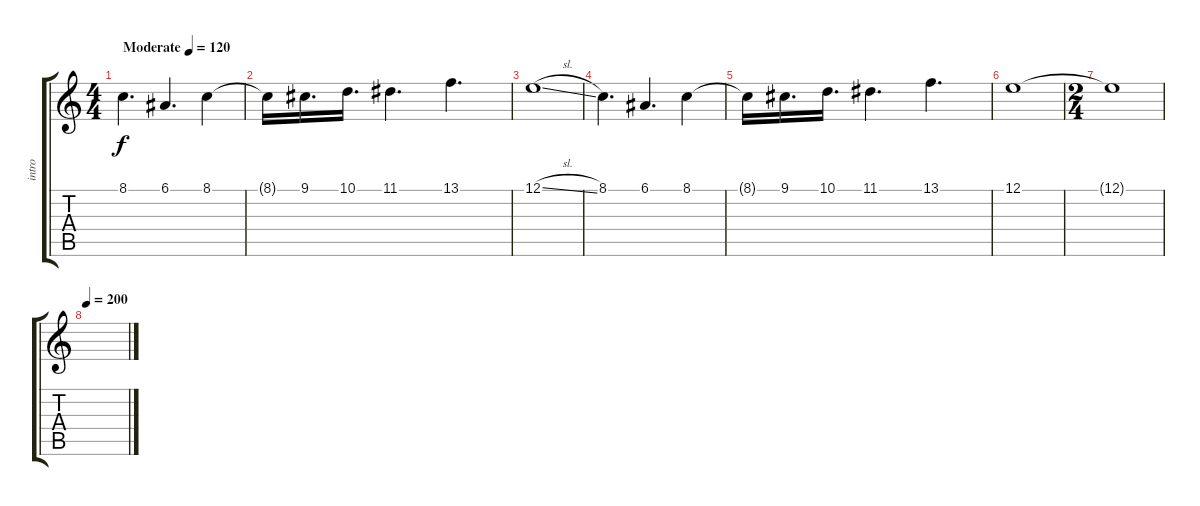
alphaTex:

\track ("intro" "intro") {instrument choiraahs}
\staff {score tabs}
\tuning (E4 B3 G3 D3 A2 E2) {hide}
\ts (4 4)
\section ("" "")
\tempo (120 "Moderate")
\clef g2
\ks c
8.1.4{d dy f instrument choiraahs} 6.1.4{d} 8.1.4 |
8.1{t}.16 9.1.16{d} 10.1.16{d} 11.1.4{d} 13.1.4{d} |
12.1{sl}.1{volume 13} |
8.1.4{d} 6.1.4{d} 8.1.4 |
8.1{t}.16 9.1.16{d} 10.1.16{d} 11.1.4{d} 13.1.4{d} |
12.1.1{volume 0} |
\ts (2 4)
12.1{t}.1 |
\tempo 200
